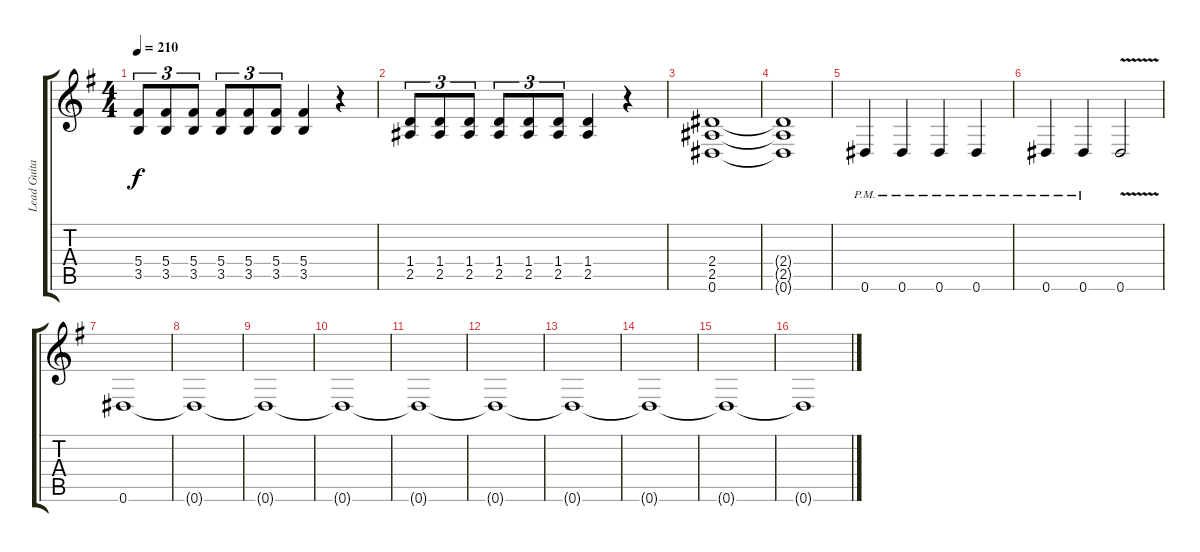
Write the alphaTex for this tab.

\track ("Lead Guitar II (Malmsteen)" "Lead Guita") {instrument distortionguitar}
\staff {score tabs}
\tuning (Eb4 Bb3 Gb3 Db3 Ab2 Eb2) {hide}
\ts (4 4)
\tempo 210
\clef g2
\ks g
(5.4 3.5).8{tu (3 2) dy f} (5.4 3.5).8{tu (3 2)} (5.4 3.5).8{tu (3 2)} (5.4 3.5).8{tu (3 2)} (5.4 3.5).8{tu (3 2)} (5.4 3.5).8{tu (3 2)} (5.4 3.5).4 r.4 |
(1.4 2.5).8{tu (3 2)} (1.4 2.5).8{tu (3 2)} (1.4 2.5).8{tu (3 2)} (1.4 2.5).8{tu (3 2)} (1.4 2.5).8{tu (3 2)} (1.4 2.5).8{tu (3 2)} (1.4 2.5).4 r.4 |
(2.4 2.5 0.6).1 |
(2.4{t} 2.5{t} 0.6{t}).1 |
0.6{pm}.4 0.6{pm}.4 0.6{pm}.4 0.6{pm}.4 |
0.6{pm}.4 0.6{pm}.4 0.6{v}.2 |
0.6.1 |
0.6{t}.1 |
0.6{t}.1 |
0.6{t}.1 |
0.6{t}.1 |
0.6{t}.1 |
0.6{t}.1 |
0.6{t}.1 |
0.6{t}.1 |
0.6{t}.1
